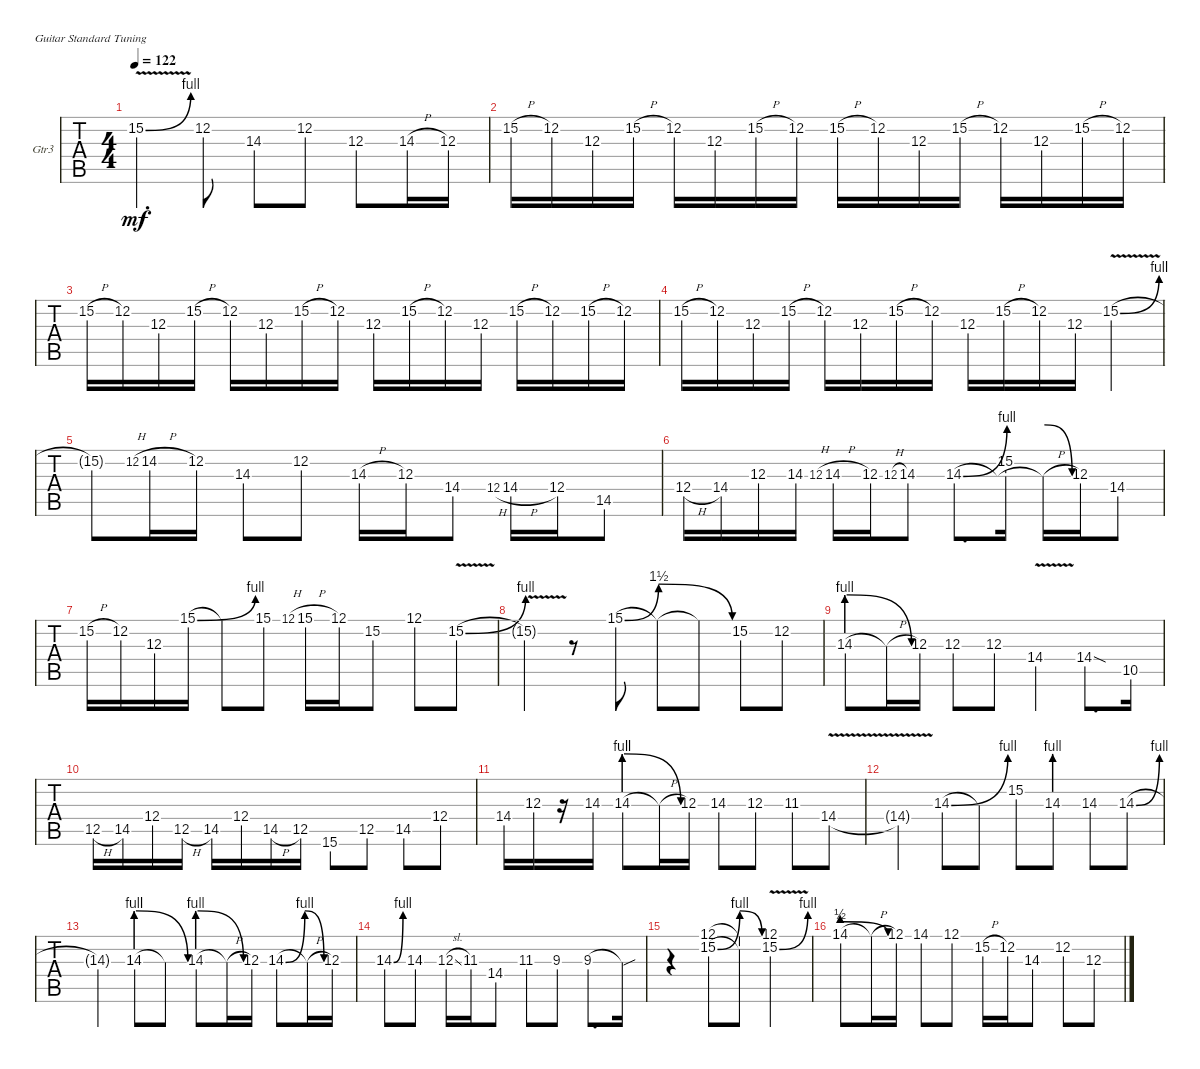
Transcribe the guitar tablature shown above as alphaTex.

\bracketExtendMode groupsimilarinstruments
\firstSystemTrackNameOrientation horizontal
\otherSystemsTrackNameOrientation horizontal
\track ("Electric Guitar dist" "Gtr3") {instrument distortionguitar}
\staff {tabs}
\tuning (E4 B3 G3 D3 A2 E2)
\ts (4 4)
\tempo 122
\clef g2
\scale
0.333333
\ks c
15.2{be (bend 0 0 15 4) v}.4{d dy mf} 12.2.8 14.3.8 12.2.8 12.3.8 14.3{h}.16 12.3.16 |
\scale
0.333333 15.2{h}.16 12.2.16 12.3.16 15.2{h}.16 12.2.16 12.3.16 15.2{h}.16 12.2.16 15.2{h}.16 12.2.16 12.3.16 15.2{h}.16 12.2.16 12.3.16 15.2{h}.16 12.2.16 |
\scale
0.333333 15.2{h}.16 12.2.16 12.3.16 15.2{h}.16 12.2.16 12.3.16 15.2{h}.16 12.2.16 12.3.16 15.2{h}.16 12.2.16 12.3.16 15.2{h}.16 12.2.16 15.2{h}.16 12.2.16 |
\scale
0.333333 15.2{h}.16 12.2.16 12.3.16 15.2{h}.16 12.2.16 12.3.16 15.2{h}.16 12.2.16 12.3.16 15.2{h}.16 12.2.16 12.3.16 15.2{be (bend 0 0 15 4) v}.4 |
\scale
0.333333 15.2{be (hold 0 0 60 0) v t}.8 12.2{h}.8{gr} 14.2{h}.16 12.2.16 14.3{st}.8 12.2.8 14.3{h}.16 12.3.16 14.4.8 12.4{h}.8{gr} 14.4{h}.16 12.4.16 14.5.8 |
\scale
0.333333 12.4{h}.16 14.4.16 12.3.16 14.3.16 12.3{h}.8{gr} 14.3{h}.16 12.3.16 12.3{h}.8{gr} 14.3.8 14.3{be (bend 0 0 15 4)}.8{d} (14.3{be (hold 0 0 60 0) t} 15.2).16 14.3{be (release 0 4 15 0) t}.8{gr} 14.3{h t}.16 12.3.16 14.4.8 |
\scale
0.333333 15.2{h}.16 12.2.16 12.3.16 15.1{be (bend 0 0 15 4)}.16 15.1{t}.8 15.1{st}.8 12.1{h}.8{gr} 15.1{h}.16 12.1.16 15.2{st}.8 12.1.8 15.2{be (bend 0 0 15 4) v}.8 |
\scale
0.333333 15.2{v t}.4 r.8 15.1{be (bend 0 0 15 6)}.8 15.1{be (release 0 6 15 0) t}.8 15.1{t}.8 15.2{st}.8 12.2{st}.8 |
\scale
0.333333 14.3{be (prebendrelease 0 4 15 0)}.8 14.3{h t}.16 12.3.16 12.3{st}.8 12.3.8 14.4{v}.4 14.4{sod}.8{d} 10.5.16 |
\scale
0.333333 12.5{h}.16 14.5.16 12.4.16 12.5{h}.16 14.5.16 12.4.16 14.5{h}.16 12.5.16 15.6.8 12.5{st}.8 14.5{st}.8 12.4.8 |
\scale
0.333333 14.4.16 12.3.16 r.16 14.3.16 14.3{be (prebendrelease 0 4 15 0)}.8 14.3{h t}.16 12.3.16 14.3{st}.8 12.3{st}.8 11.3{st}.8 14.4{v}.8 |
\scale
0.333333 14.4{v t}.4 14.3{be (bend 0 0 15 4)}.8 14.3{t}.8 15.2.8 14.3{be (prebend 0 4 60 4)}.8 14.3.8 14.3{be (bend 0 0 15 4)}.8 |
\scale
0.333333 14.3{v t}.4 14.3{be (prebendrelease 0 4 15 0)}.8 14.3{t}.8 14.3{be (prebendrelease 0 4 15 0)}.8 14.3{h t}.16 12.3.16 14.3{be (bendrelease 0 0 10.2 4 20.4 4 30 0)}.8 14.3{h t}.16 12.3.16 |
\scale
0.333333 14.3{be (bend 0 0 15 4) st}.8 14.3{st}.8 12.3{sl}.16 11.3.16 14.4.8 11.3.8 9.3.8 9.3.8{d} 9.3{sou t}.16 |
\scale
0.333333 r.4 (12.1 15.2{be (bendrelease 0 0 10.2 4 20.4 4 30 0)}).8 (15.2{t} 12.1{t}).8 (12.1 15.2{be (bend 0 0 15 4) v}).2 |
\scale
0.333333 14.1{be (prebendrelease 0 2 15 0)}.8 14.1{h t}.16 12.1.16 14.1{st}.8 12.1.8 15.2{h}.16 12.2.16 14.3{st}.8 12.2{st}.8 12.3{st}.8
